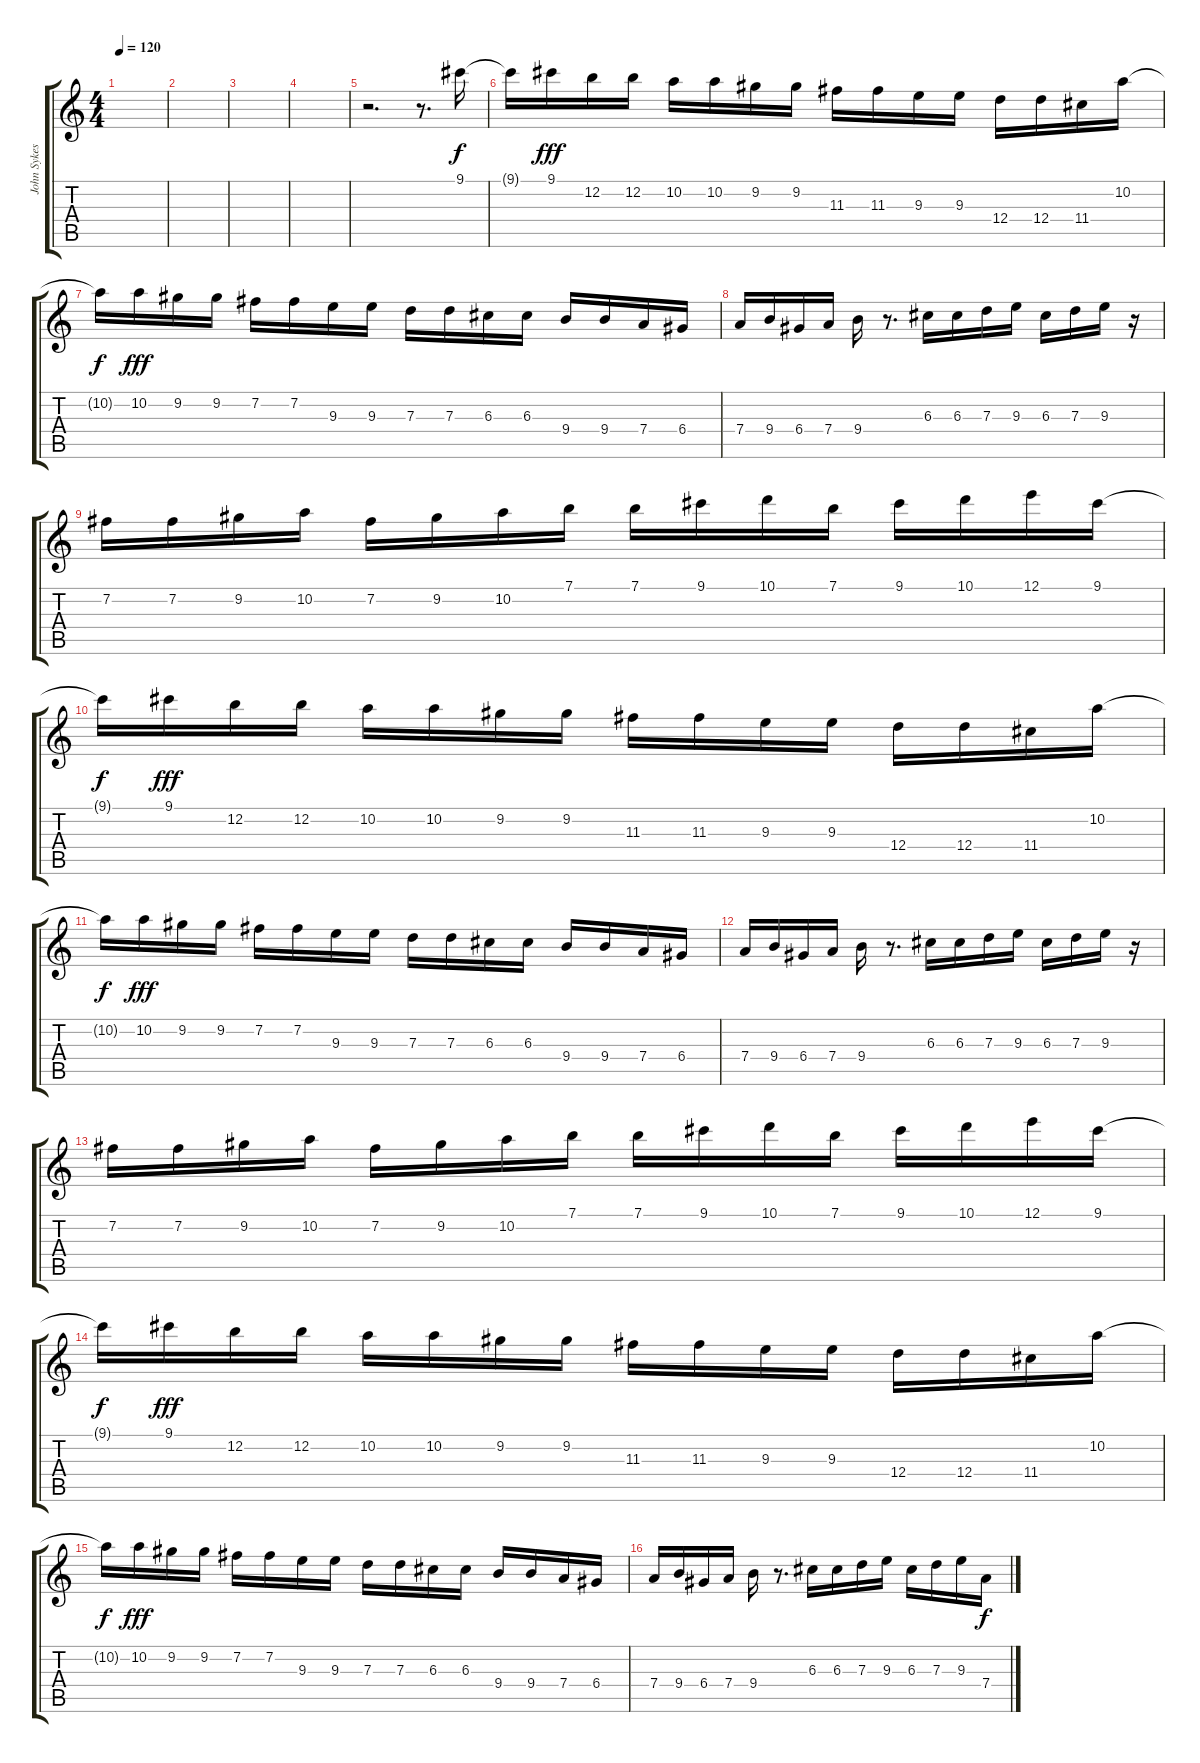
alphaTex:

\track ("John Sykes" "John Sykes") {instrument overdrivenguitar}
\staff {score tabs}
\tuning (E4 B3 G3 D3 A2 E2) {hide}
\ts (4 4)
\tempo 120
\clef g2
\ks c
|
|
|
|
r.2{d} r.8{d} 9.1.16 |
9.1{t}.16 9.1.16{dy fff} 12.2.16 12.2.16 10.2.16 10.2.16 9.2.16 9.2.16 11.3.16 11.3.16 9.3.16 9.3.16 12.4.16 12.4.16 11.4.16 10.2.16 |
10.2{t}.16{dy f} 10.2.16{dy fff} 9.2.16 9.2.16 7.2.16 7.2.16 9.3.16 9.3.16 7.3.16 7.3.16 6.3.16 6.3.16 9.4.16 9.4.16 7.4.16 6.4.16 |
7.4.16 9.4.16 6.4.16 7.4.16 9.4.16 r.8{d} 6.3.16 6.3.16 7.3.16 9.3.16 6.3.16 7.3.16 9.3.16 r.16 |
7.2.16 7.2.16 9.2.16 10.2.16 7.2.16 9.2.16 10.2.16 7.1.16 7.1.16 9.1.16 10.1.16 7.1.16 9.1.16 10.1.16 12.1.16 9.1.16 |
9.1{t}.16{dy f} 9.1.16{dy fff} 12.2.16 12.2.16 10.2.16 10.2.16 9.2.16 9.2.16 11.3.16 11.3.16 9.3.16 9.3.16 12.4.16 12.4.16 11.4.16 10.2.16 |
10.2{t}.16{dy f} 10.2.16{dy fff} 9.2.16 9.2.16 7.2.16 7.2.16 9.3.16 9.3.16 7.3.16 7.3.16 6.3.16 6.3.16 9.4.16 9.4.16 7.4.16 6.4.16 |
7.4.16 9.4.16 6.4.16 7.4.16 9.4.16 r.8{d} 6.3.16 6.3.16 7.3.16 9.3.16 6.3.16 7.3.16 9.3.16 r.16 |
7.2.16 7.2.16 9.2.16 10.2.16 7.2.16 9.2.16 10.2.16 7.1.16 7.1.16 9.1.16 10.1.16 7.1.16 9.1.16 10.1.16 12.1.16 9.1.16 |
9.1{t}.16{dy f} 9.1.16{dy fff} 12.2.16 12.2.16 10.2.16 10.2.16 9.2.16 9.2.16 11.3.16 11.3.16 9.3.16 9.3.16 12.4.16 12.4.16 11.4.16 10.2.16 |
10.2{t}.16{dy f} 10.2.16{dy fff} 9.2.16 9.2.16 7.2.16 7.2.16 9.3.16 9.3.16 7.3.16 7.3.16 6.3.16 6.3.16 9.4.16 9.4.16 7.4.16 6.4.16 |
7.4.16 9.4.16 6.4.16 7.4.16 9.4.16 r.8{d} 6.3.16 6.3.16 7.3.16 9.3.16 6.3.16 7.3.16 9.3.16 7.4.16{dy f}
